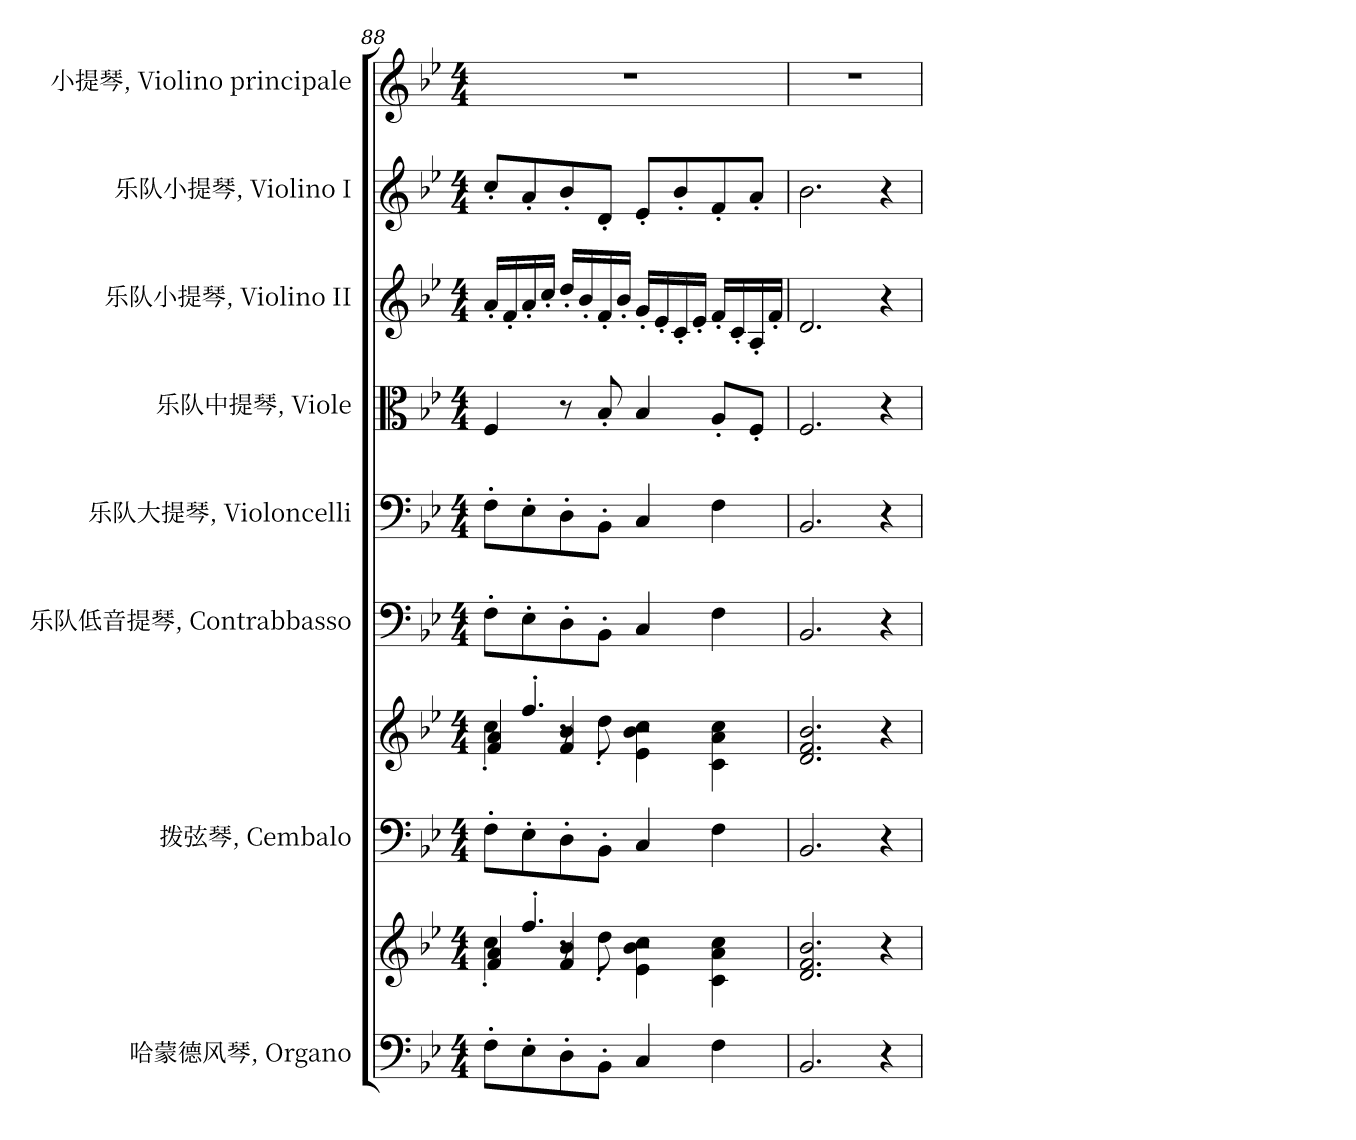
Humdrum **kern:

**kern	**kern	**kern	**kern	**kern	**kern	**kern	**kern	**kern	**kern
*part8	*part8	*part7	*part7	*part6	*part5	*part4	*part3	*part2	*part1
*staff10	*staff9	*staff8	*staff7	*staff6	*staff5	*staff4	*staff3	*staff2	*staff1
*I"哈蒙德风琴, Organo	*	*I"拨弦琴, Cembalo	*	*I"乐队低音提琴, Contrabbasso	*I"乐队大提琴, Violoncelli	*I"乐队中提琴, Viole	*I"乐队小提琴, Violino II	*I"乐队小提琴, Violino I	*I"小提琴, Violino principale
*	*	*	*	*I'Cbs.	*	*	*	*	*I'Vln.
*clefF4	*clefG2	*clefF4	*clefG2	*clefF4	*clefF4	*clefC3	*clefG2	*clefG2	*clefG2
*	*	*	*	*ITrd7c12	*	*	*	*	*
*k[b-e-]	*k[b-e-]	*k[b-e-]	*k[b-e-]	*k[b-e-]	*k[b-e-]	*k[b-e-]	*k[b-e-]	*k[b-e-]	*k[b-e-]
*M4/4	*M4/4	*M4/4	*M4/4	*M4/4	*M4/4	*M4/4	*M4/4	*M4/4	*M4/4
*MM89	*MM89	*MM89	*MM89	*MM89	*MM89	*MM89	*MM89	*MM89	*MM89
=88	=88	=88	=88	=88	=88	=88	=88	=88	=88
*	*^	*	*^	*	*	*	*	*	*
*	*	*^	*	*	*^	*	*	*	*	*	*
8F'\L	8r	4cc'\	4f/ 4a/	8F'\L	8r	4cc'\	4f/ 4a/	8FF'\L	8F'\L	4F/	16a'/LL	8cc'/L	1r
.	.	.	.	.	.	.	.	.	.	.	16f'/	.	.
8E-'\	4.ff'/	.	.	8E-'\	4.ff'/	.	.	8EE-'\	8E-'\	.	16a'/	8a'/	.
.	.	.	.	.	.	.	.	.	.	.	16cc'/JJ	.	.
8D'\	.	8r	4f/ 4b-/	8D'\	.	8r	4f/ 4b-/	8DD'\	8D'\	8r	16dd'/LL	8b-'/	.
.	.	.	.	.	.	.	.	.	.	.	16b-'/	.	.
8BB-'\J	.	8dd'\	.	8BB-'\J	.	8dd'\	.	8BBB-'\J	8BB-'\J	8B-'/	16f'/	8d'/J	.
.	.	.	.	.	.	.	.	.	.	.	16b-'/JJ	.	.
4C/	2r	4e-\ 4b-\ 4cc\	2r	4C/	2r	4e-\ 4b-\ 4cc\	2r	4CC/	4C/	4B-/	16g'/LL	8e-'/L	.
.	.	.	.	.	.	.	.	.	.	.	16e-'/	.	.
.	.	.	.	.	.	.	.	.	.	.	16c'/	8b-'/	.
.	.	.	.	.	.	.	.	.	.	.	16e-'/JJ	.	.
4F\	.	4c\ 4a\ 4cc\	.	4F\	.	4c\ 4a\ 4cc\	.	4FF\	4F\	8A'/L	16f'/LL	8f'/	.
.	.	.	.	.	.	.	.	.	.	.	16c'/	.	.
.	.	.	.	.	.	.	.	.	.	8F'/J	16A'/	8a'/J	.
.	.	.	.	.	.	.	.	.	.	.	16f'/JJ	.	.
*	*v	*v	*v	*	*v	*v	*v	*	*	*	*	*	*
=89	=89	=89	=89	=89	=89	=89	=89	=89	=89
*	*	*	*	*	*	*	*	*	*MM60
2.BB-/	2.d/ 2.f/ 2.b-/	2.BB-/	2.d/ 2.f/ 2.b-/	2.BBB-/	2.BB-/	2.F/	2.d/	2.b-\	1r
4r	4r	4r	4r	4r	4r	4r	4r	4r	.
=	=	=	=	=	=	=	=	=	=
*-	*-	*-	*-	*-	*-	*-	*-	*-	*-
